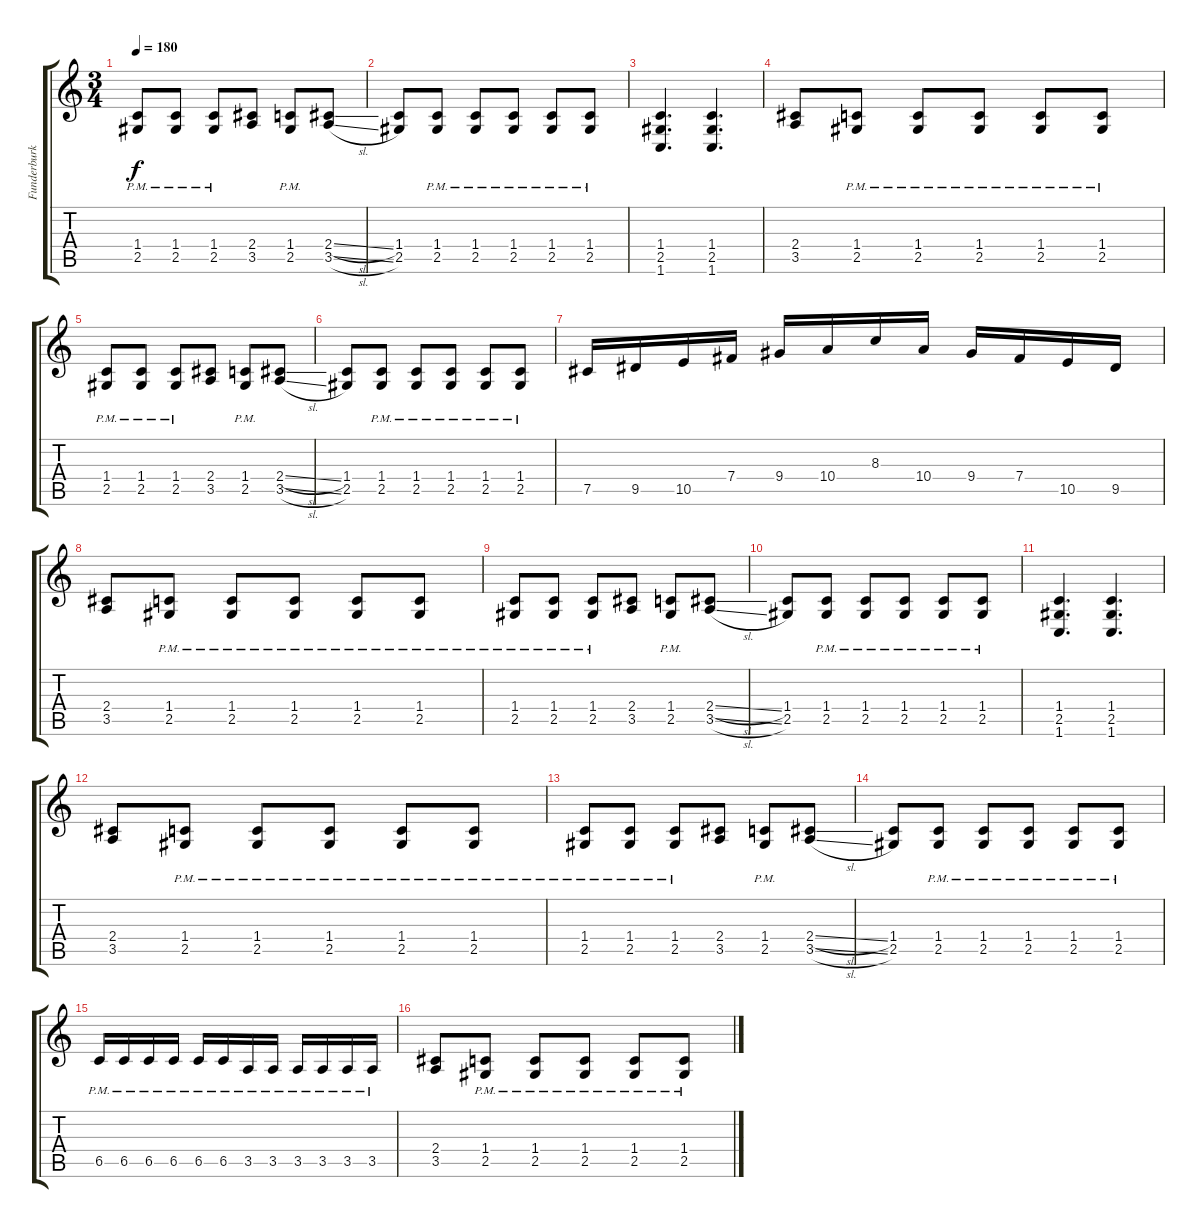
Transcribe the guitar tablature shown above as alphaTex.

\track ("Funderburk Rhythm" "Funderburk") {instrument overdrivenguitar}
\staff {score tabs}
\tuning (Db4 Ab3 E3 B2 Gb2 B1) {hide}
\ts (3 4)
\tempo 180
\clef g2
\ks c
(1.4{pm} 2.5{pm}).8{dy f} (1.4{pm} 2.5{pm}).8 (1.4{pm} 2.5{pm}).8 (2.4 3.5).8 (1.4{pm} 2.5{pm}).8 (2.4{sl} 3.5{sl}).8 |
(1.4 2.5).8 (1.4{pm} 2.5{pm}).8 (1.4{pm} 2.5{pm}).8 (1.4{pm} 2.5{pm}).8 (1.4{pm} 2.5{pm}).8 (1.4{pm} 2.5{pm}).8 |
(1.4 2.5 1.6).4{d} (1.4 2.5 1.6).4{d} |
(2.4 3.5).8 (1.4{pm} 2.5{pm}).8 (1.4{pm} 2.5{pm}).8 (1.4{pm} 2.5{pm}).8 (1.4{pm} 2.5{pm}).8 (1.4{pm} 2.5{pm}).8 |
(1.4{pm} 2.5{pm}).8 (1.4{pm} 2.5{pm}).8 (1.4{pm} 2.5{pm}).8 (2.4 3.5).8 (1.4{pm} 2.5{pm}).8 (2.4{sl} 3.5{sl}).8 |
(1.4 2.5).8 (1.4{pm} 2.5{pm}).8 (1.4{pm} 2.5{pm}).8 (1.4{pm} 2.5{pm}).8 (1.4{pm} 2.5{pm}).8 (1.4{pm} 2.5{pm}).8 |
7.5.16 9.5.16 10.5.16 7.4.16 9.4.16 10.4.16 8.3.16 10.4.16 9.4.16 7.4.16 10.5.16 9.5.16 |
(2.4 3.5).8 (1.4{pm} 2.5{pm}).8 (1.4{pm} 2.5{pm}).8 (1.4{pm} 2.5{pm}).8 (1.4{pm} 2.5{pm}).8 (1.4{pm} 2.5{pm}).8 |
(1.4{pm} 2.5{pm}).8 (1.4{pm} 2.5{pm}).8 (1.4{pm} 2.5{pm}).8 (2.4 3.5).8 (1.4{pm} 2.5{pm}).8 (2.4{sl} 3.5{sl}).8 |
(1.4 2.5).8 (1.4{pm} 2.5{pm}).8 (1.4{pm} 2.5{pm}).8 (1.4{pm} 2.5{pm}).8 (1.4{pm} 2.5{pm}).8 (1.4{pm} 2.5{pm}).8 |
(1.4 2.5 1.6).4{d} (1.4 2.5 1.6).4{d} |
(2.4 3.5).8 (1.4{pm} 2.5{pm}).8 (1.4{pm} 2.5{pm}).8 (1.4{pm} 2.5{pm}).8 (1.4{pm} 2.5{pm}).8 (1.4{pm} 2.5{pm}).8 |
(1.4{pm} 2.5{pm}).8 (1.4{pm} 2.5{pm}).8 (1.4{pm} 2.5{pm}).8 (2.4 3.5).8 (1.4{pm} 2.5{pm}).8 (2.4{sl} 3.5{sl}).8 |
(1.4 2.5).8 (1.4{pm} 2.5{pm}).8 (1.4{pm} 2.5{pm}).8 (1.4{pm} 2.5{pm}).8 (1.4{pm} 2.5{pm}).8 (1.4{pm} 2.5{pm}).8 |
6.5{pm}.16 6.5{pm}.16 6.5{pm}.16 6.5{pm}.16 6.5{pm}.16 6.5{pm}.16 3.5{pm}.16 3.5{pm}.16 3.5{pm}.16 3.5{pm}.16 3.5{pm}.16 3.5{pm}.16 |
(2.4 3.5).8 (1.4{pm} 2.5{pm}).8 (1.4{pm} 2.5{pm}).8 (1.4{pm} 2.5{pm}).8 (1.4{pm} 2.5{pm}).8 (1.4{pm} 2.5{pm}).8
